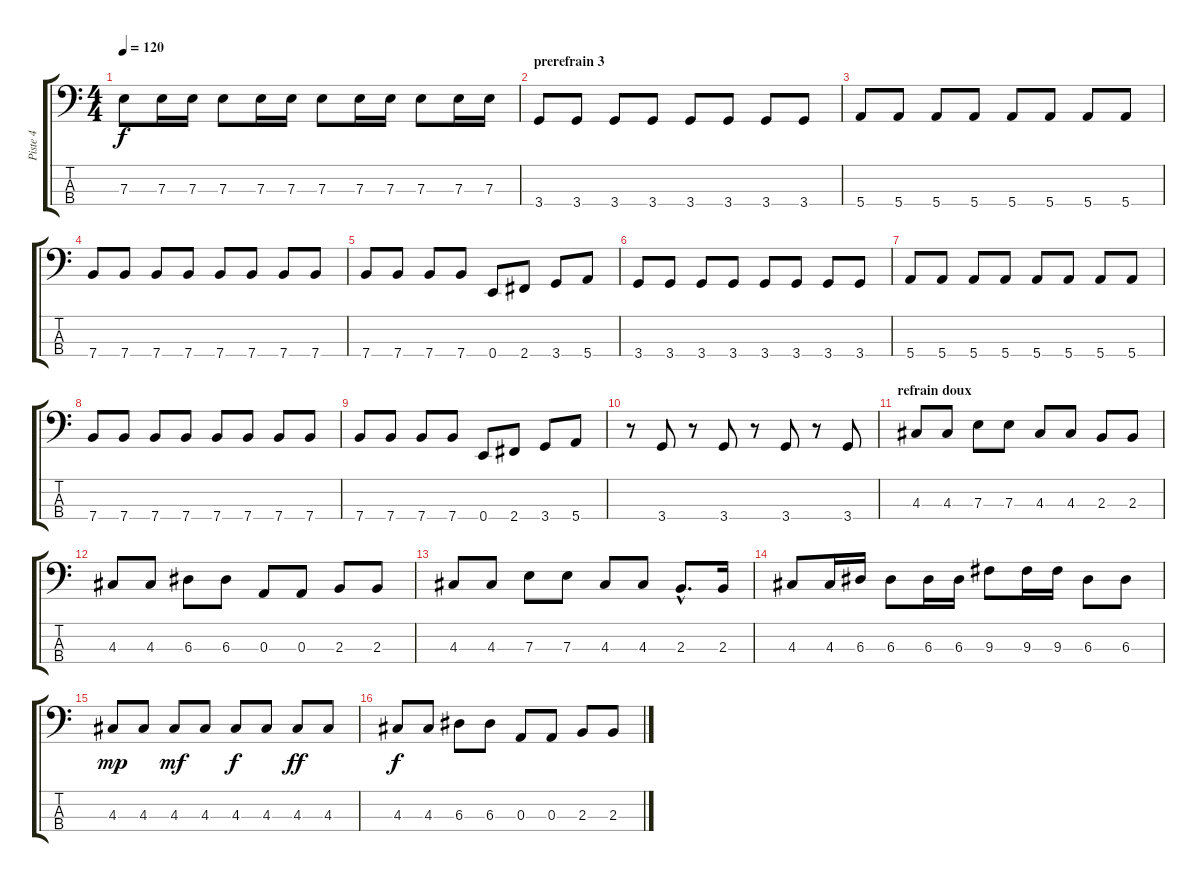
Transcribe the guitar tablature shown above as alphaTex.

\track ("Piste 4" "Piste 4") {instrument acousticbass}
\staff {score tabs}
\tuning (G2 D2 A1 E1) {hide}
\ts (4 4)
\tempo 120
\clef f4
\ks c
7.3.8{dy f} 7.3.16 7.3.16 7.3.8 7.3.16 7.3.16 7.3.8 7.3.16 7.3.16 7.3.8 7.3.16 7.3.16 |
\section ("" "prerefrain 3")
3.4.8 3.4.8 3.4.8 3.4.8 3.4.8 3.4.8 3.4.8 3.4.8 |
5.4.8 5.4.8 5.4.8 5.4.8 5.4.8 5.4.8 5.4.8 5.4.8 |
7.4.8 7.4.8 7.4.8 7.4.8 7.4.8 7.4.8 7.4.8 7.4.8 |
7.4.8 7.4.8 7.4.8 7.4.8 0.4.8 2.4.8 3.4.8 5.4.8 |
3.4.8 3.4.8 3.4.8 3.4.8 3.4.8 3.4.8 3.4.8 3.4.8 |
5.4.8 5.4.8 5.4.8 5.4.8 5.4.8 5.4.8 5.4.8 5.4.8 |
7.4.8 7.4.8 7.4.8 7.4.8 7.4.8 7.4.8 7.4.8 7.4.8 |
7.4.8 7.4.8 7.4.8 7.4.8 0.4.8 2.4.8 3.4.8 5.4.8 |
r.8 3.4.8 r.8 3.4.8 r.8 3.4.8 r.8 3.4.8 |
\section ("" "refrain doux")
4.3.8 4.3.8 7.3.8 7.3.8 4.3.8 4.3.8 2.3.8 2.3.8 |
4.3.8 4.3.8 6.3.8 6.3.8 0.3.8 0.3.8 2.3.8 2.3.8 |
4.3.8 4.3.8 7.3.8 7.3.8 4.3.8 4.3.8 2.3{hac}.8{d} 2.3.16 |
4.3.8 4.3.16 6.3.16 6.3.8 6.3.16 6.3.16 9.3.8 9.3.16 9.3.16 6.3.8 6.3.8 |
4.3.8{dy mp} 4.3.8 4.3.8{dy mf} 4.3.8 4.3.8{dy f} 4.3.8 4.3.8{dy ff} 4.3.8 |
4.3.8{dy f} 4.3.8 6.3.8 6.3.8 0.3.8 0.3.8 2.3.8 2.3.8
